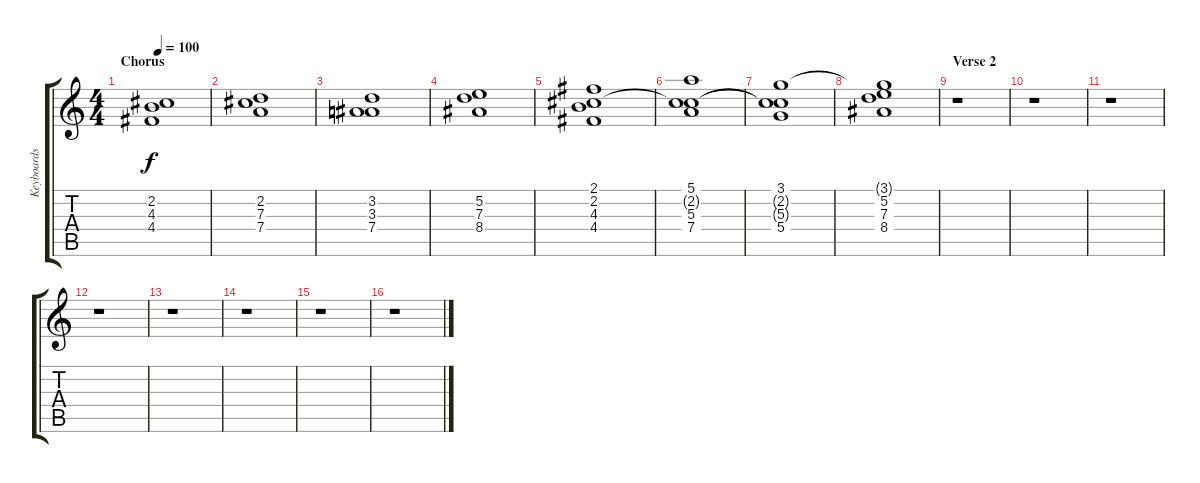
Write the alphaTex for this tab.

\track ("Keyboards " "Keyboards ") {instrument tremolostrings}
\staff {score tabs}
\tuning (E5 B4 G4 D4 A3 E3) {hide}
\ts (4 4)
\section ("" "Chorus")
\tempo 100
\clef g2
\ks c
(2.2 4.3 4.4).1{dy f} |
(2.2 7.3 7.4).1 |
(3.2 3.3 7.4).1 |
(5.2 7.3 8.4).1 |
(2.1 2.2 4.3 4.4).1 |
(5.1 2.2{t} 5.3 7.4).1 |
(3.1 2.2{t} 5.3{t} 5.4).1 |
(3.1{t} 5.2 7.3 8.4).1 |
\section ("" "Verse 2")
r.1 |
r.1 |
r.1 |
r.1 |
r.1 |
r.1 |
r.1 |
r.1
